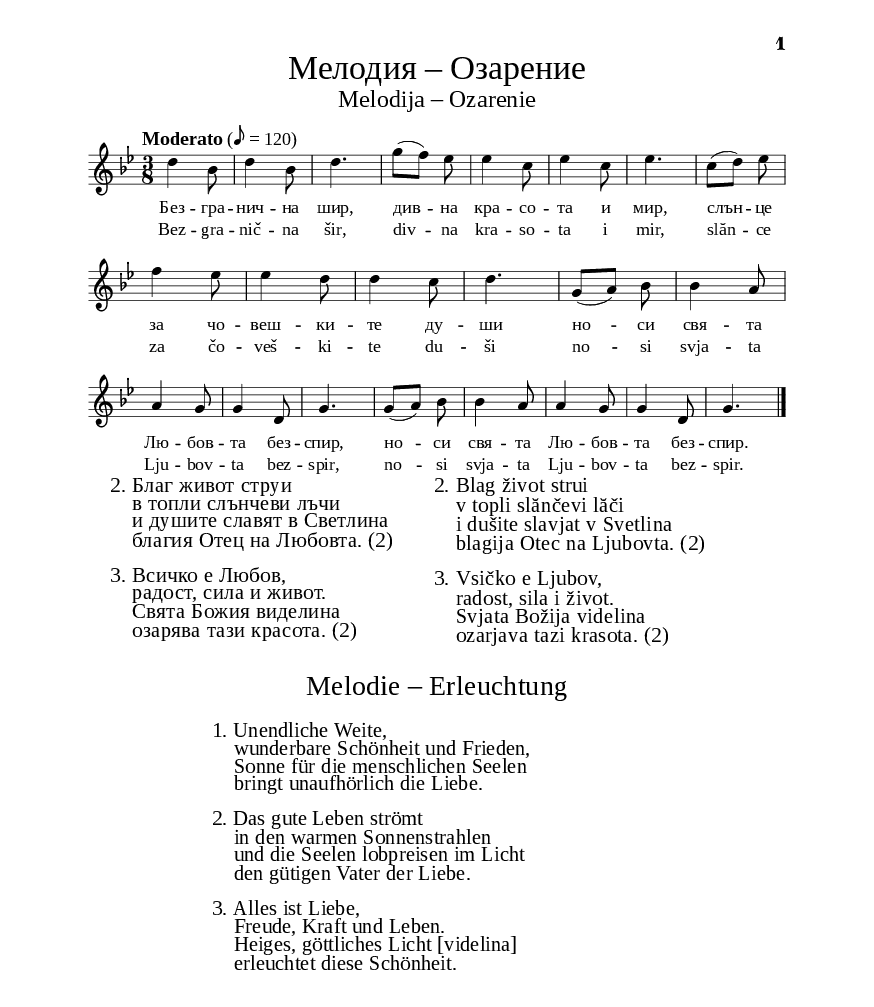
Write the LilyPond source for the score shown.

\version "2.24.3"

% include paper part and global functions
\include "include/globals.ily"

\bookpart {
  \label #'ref189
  \tocItem \markup "Мелодия – Озарение – Melodija – Ozarenie"
  \include "include/bookpart-paper.ily"
  \score {
    \include "include/score-layout.ily"

    \new Voice \absolute {
      \clef treble
      \key g \minor
      \time 3/8
      \tempoFunc "Moderato" 8 "120"
      \autoBeamOff
      d''4 bes'8 | % 2
      d''4 bes'8 | % 3
      d''4. | % 4
      g''8 ( [ f''8 ) ] es''8 | % 5
      es''4 c''8 | % 6
      es''4 c''8 | % 7
      es''4. | % 8
      c''8 ( [ d''8 ) ] es''8 \break | % 9
      f''4 es''8 |
      es''4 d''8 | % 11
      d''4 c''8 | % 12
      d''4. | % 13
      g'8 ( [  a'8 ) ] bes'8 | % 14
      bes'4  a'8 \break | % 15
      a'4  g'8 | % 16
      g'4  d'8 | % 17
      g'4. | % 18
      g'8 ( [  a'8 ) ] bes'8 | % 19
      bes'4  a'8 |
      a'4  g'8 | % 21
      g'4  d'8 | % 22
      g'4. \bar "|."
    }

    \addlyrics {
      Без -- гра -- нич -- на шир, див
      -- на кра -- со -- та и мир,
      слън -- це за чо -- веш -- ки --
      те ду -- ши но -- си свя -- та
      Лю -- бов -- та без -- спир, но --
      си свя -- та Лю -- бов -- та без --
      спир.}
     \addlyrics {
      Bez -- gra -- nič -- na šir, div
      -- na kra -- so -- ta i mir,
      slăn -- ce za čo -- veš -- ki --
      te du -- ši no -- si svja -- ta
      Lju -- bov -- ta bez -- spir, no --
      si svja -- ta Lju -- bov -- ta bez --
      spir.}

        \header {
          title = \titleFunc "Мелодия – Озарение" "Melodija – Ozarenie"
        }

        \midi{}

      } % score

      \markup \fontsize #bgCoupletFontSize {
        \hspace #3
        \override #`(baseline-skip . ,bgCoupletBaselineSkip)
        \column {

          \line {   2.  Благ живот струи }
          \line {   "   " в топли слънчеви лъчи }
          \line {   "   " и душите славят в Светлина }
          \line {   "   " благия Отец на Любовта. (2) }
          \line {   "   " }
          \line {   3. Всичко е Любов, }
          \line {   "   " радост, сила и живот. }
          \line {   "   " Свята Божия виделина }
          \line {   "   " озарява тази красота. (2)}
        }

        \hspace #5
        \override #`(baseline-skip . ,bgCoupletBaselineSkip)
          \column {
          \line {   2.  Blag život strui }
          \line {   "   " v topli slănčevi lăči }
          \line {   "   " i dušite slavjat v Svetlina }
          \line {   "   " blagija Otec na Ljubovta. (2) }
          \line {   "   " }
          \line {   3. Vsičko e Ljubov, }
          \line {   "   " radost, sila i život. }
          \line {   "   " Svjata Božija videlina }
          \line {   "   " ozarjava tazi krasota. (2)}
        } %column
      } % markup

    

    \markup \empty-two
      % include foreign translation(s) of the song
      \version "2.24.3"

\markup \fill-line { \fontsize #deTitleFontSize "Melodie – Erleuchtung" }
\markup \null
\markup \null
\markup \fontsize #deCoupletFontSize {
  \hspace #17
  \override #`(baseline-skip . ,deCoupletBaselineSkip)

  \column {
    \line { " " }

    \line { 1. Unendliche Weite, }

    \line {   "   " wunderbare Schönheit und Frieden, }

    \line {   "   " Sonne für die menschlichen Seelen }

    \line {   "   " bringt unaufhörlich die Liebe. }
    \line {   "   " }
    \line {2. Das gute Leben strömt }

    \line {   "   " in den warmen Sonnenstrahlen }

    \line {   "   " und die Seelen lobpreisen im Licht }

    \line {   "   " den gütigen Vater der Liebe. }
    \line {   "   " }

    \line {3. Alles ist Liebe, }

    \line {   "   " Freude, Kraft und Leben. }

    \line {   "   " Heiges, göttliches Licht [videlina] }

    \line {   "   " erleuchtet diese Schönheit. }

  }
}


    } % bookpart

    % Più mosso
    %
